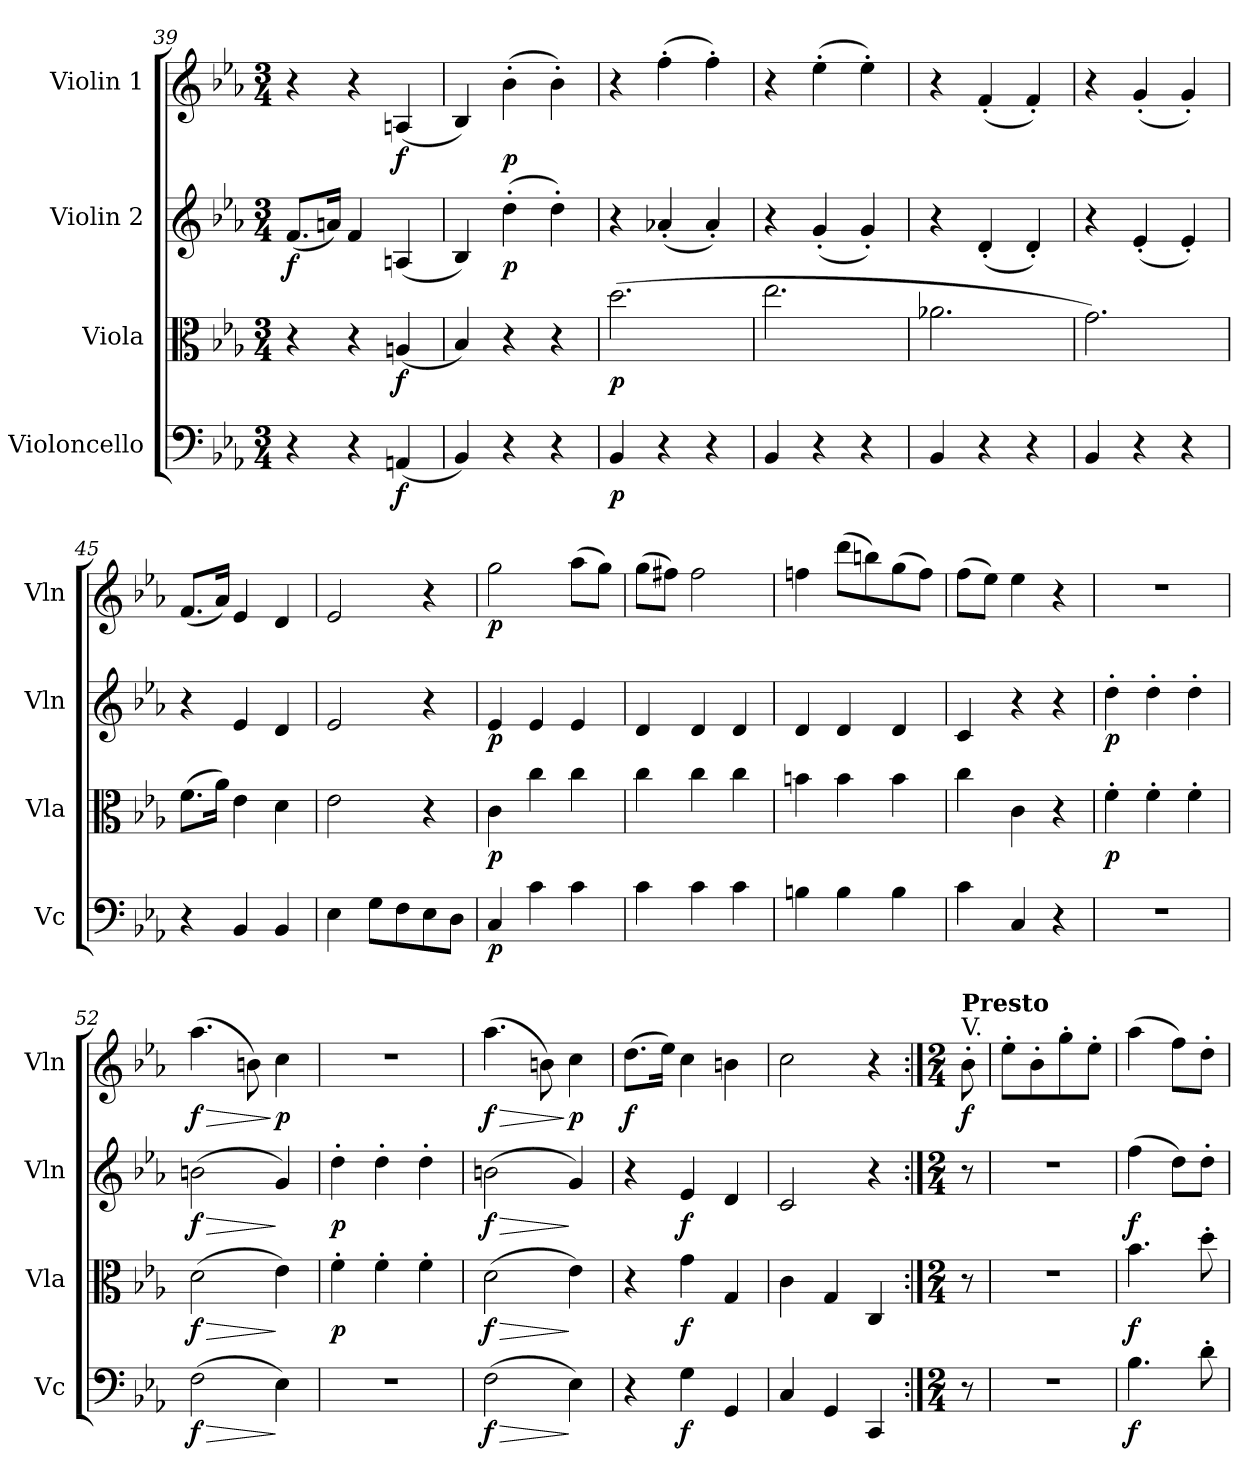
**kern	**dynam	**kern	**dynam	**kern	**dynam	**kern	**dynam
*part4	*part4	*part3	*part3	*part2	*part2	*part1	*part1
*staff4	*staff4	*staff3	*staff3	*staff2	*staff2	*staff1	*staff1
*I"Violoncello	*	*I"Viola	*	*I"Violin 2	*	*I"Violin 1	*
*I'Vc	*	*I'Vla	*	*I'Vln	*	*I'Vln	*
!!LO:LB:g=z
*clefF4	*	*clefC3	*	*clefG2	*	*clefG2	*
*k[b-e-a-]	*	*k[b-e-a-]	*	*k[b-e-a-]	*	*k[b-e-a-]	*
*M3/4	*	*M3/4	*	*M3/4	*	*M3/4	*
=39	=39	=39	=39	=39	=39	=39	=39
!	!	!	!	!	!LO:DY:b	!	!
4r	.	4r	.	(8.f/L	f	4r	.
.	.	.	.	16an/Jk)	.	.	.
4r	.	4r	.	4f/	.	4r	.
!	!LO:DY:b	!	!LO:DY:b	!	!	!	!LO:DY:b
(4AAn/	f	(4An/	f	(4An/	.	(4An/	f
=40	=40	=40	=40	=40	=40	=40	=40
4BB-/)	.	4B-/)	.	4B-/)	.	4B-/)	.
!	!	!	!	!	!LO:DY:b	!	!LO:DY:b
4r	.	4r	.	(4dd'\	p	(4b-'\	p
4r	.	4r	.	4dd'\)	.	4b-'\)	.
=41	=41	=41	=41	=41	=41	=41	=41
!	!LO:DY:b	!	!LO:DY:b	!	!	!	!
4BB-/	p	(2.dd\	p	4r	.	4r	.
4r	.	.	.	(4a-X'/	.	(4ff'\	.
4r	.	.	.	4a-'/)	.	4ff'\)	.
=42	=42	=42	=42	=42	=42	=42	=42
4BB-/	.	2.ee-\	.	4r	.	4r	.
4r	.	.	.	(4g'/	.	(4ee-'\	.
4r	.	.	.	4g'/)	.	4ee-'\)	.
=43	=43	=43	=43	=43	=43	=43	=43
4BB-/	.	2.a-X\	.	4r	.	4r	.
4r	.	.	.	(4d'/	.	(4f'/	.
4r	.	.	.	4d'/)	.	4f'/)	.
=44	=44	=44	=44	=44	=44	=44	=44
4BB-/	.	2.g\)	.	4r	.	4r	.
4r	.	.	.	(4e-'/	.	(4g'/	.
4r	.	.	.	4e-'/)	.	4g'/)	.
!!LO:LB:g=z
=45	=45	=45	=45	=45	=45	=45	=45
4r	.	(8.f\L	.	4r	.	(8.f/L	.
.	.	16a-\Jk)	.	.	.	16a-/Jk)	.
4BB-/	.	4e-\	.	4e-/	.	4e-/	.
4BB-/	.	4d\	.	4d/	.	4d/	.
=46	=46	=46	=46	=46	=46	=46	=46
4E-\	.	2e-\	.	2e-/	.	2e-/	.
8G\L	.	.	.	.	.	.	.
8F\	.	.	.	.	.	.	.
8E-\	.	4r	.	4r	.	4r	.
8D\J	.	.	.	.	.	.	.
=47	=47	=47	=47	=47	=47	=47	=47
!	!LO:DY:b	!	!LO:DY:b	!	!LO:DY:b	!	!LO:DY:b
4C/	p	4c\	p	4e-/	p	2gg\	p
4c\	.	4cc\	.	4e-/	.	.	.
4c\	.	4cc\	.	4e-/	.	(8aa-\L	.
.	.	.	.	.	.	8gg\J)	.
=48	=48	=48	=48	=48	=48	=48	=48
4c\	.	4cc\	.	4d/	.	(8gg\L	.
.	.	.	.	.	.	8ff#X\J)	.
4c\	.	4cc\	.	4d/	.	2ff#\	.
4c\	.	4cc\	.	4d/	.	.	.
=49	=49	=49	=49	=49	=49	=49	=49
4Bn\	.	4bn\	.	4d/	.	4ffn\	.
4B\	.	4b\	.	4d/	.	(8ddd\L	.
.	.	.	.	.	.	8bbn\)	.
4B\	.	4b\	.	4d/	.	(8gg\	.
.	.	.	.	.	.	8ff\J)	.
=50	=50	=50	=50	=50	=50	=50	=50
4c\	.	4cc\	.	4c/	.	(8ff\L	.
.	.	.	.	.	.	8ee-\J)	.
4C/	.	4c\	.	4r	.	4ee-\	.
4r	.	4r	.	4r	.	4r	.
!!LO:LB:g=z
=51	=51	=51	=51	=51	=51	=51	=51
!	!	!	!LO:DY:b	!	!LO:DY:b	!	!
2.r	.	4f'\	p	4dd'\	p	2.r	.
.	.	4f'\	.	4dd'\	.	.	.
.	.	4f'\	.	4dd'\	.	.	.
=52	=52	=52	=52	=52	=52	=52	=52
!	!LO:HP:b	!	!LO:HP:b	!	!LO:HP:b	!	!LO:HP:b
!	!LO:DY:n=1:b	!	!LO:DY:n=1:b	!	!LO:DY:n=1:b	!	!LO:DY:n=1:b
(2F\	> f	(2d\	> f	(2bn\	> f	(4.aa-\	> f
.	.	.	.	.	.	8bn\)	.
!	!	!	!	!	!	!	!LO:DY:n=2:b
4E-\)	]	4e-\)	]	4g/)	]	4cc\	] p
=53	=53	=53	=53	=53	=53	=53	=53
!	!	!	!LO:DY:b	!	!LO:DY:b	!	!
2.r	.	4f'\	p	4dd'\	p	2.r	.
.	.	4f'\	.	4dd'\	.	.	.
.	.	4f'\	.	4dd'\	.	.	.
=54	=54	=54	=54	=54	=54	=54	=54
!	!LO:HP:b	!	!LO:HP:b	!	!LO:HP:b	!	!LO:HP:b
!	!LO:DY:n=1:b	!	!LO:DY:n=1:b	!	!LO:DY:n=1:b	!	!LO:DY:n=1:b
(2F\	> f	(2d\	> f	(2bn\	> f	(4.aa-\	> f
.	.	.	.	.	.	8bn\)	.
!	!	!	!	!	!	!	!LO:DY:n=2:b
4E-\)	]	4e-\)	]	4g/)	]	4cc\	] p
=55	=55	=55	=55	=55	=55	=55	=55
!	!	!	!	!	!	!	!LO:DY:b
4r	.	4r	.	4r	.	(8.dd\L	f
.	.	.	.	.	.	16ee-\Jk)	.
!	!LO:DY:b	!	!LO:DY:b	!	!LO:DY:b	!	!
4G\	f	4g\	f	4e-/	f	4cc\	.
4GG/	.	4G/	.	4d/	.	4bn\	.
=56	=56	=56	=56	=56	=56	=56	=56
4C/	.	4c\	.	2c/	.	2cc\	.
4GG/	.	4G/	.	.	.	.	.
4CC/	.	4C/	.	4r	.	4r	.
!!LO:PB:g=z
=:|!	=:|!	=:|!	=:|!	=:|!	=:|!	=:|!	=:|!
*M2/4	*	*M2/4	*	*M2/4	*	*M2/4	*
!	!	!	!	!	!	!LO:TX:a:t=V.	!
!	!	!	!	!	!	!LO:TX:a:B:t=Presto	!
!	!	!	!	!	!	!	!LO:DY:b
8r	.	8r	.	8r	.	8b-'\	f
=1	=1	=1	=1	=1	=1	=1	=1
2r	.	2r	.	2r	.	8ee-'\L	.
.	.	.	.	.	.	8b-'\	.
.	.	.	.	.	.	8gg'\	.
.	.	.	.	.	.	8ee-'\J	.
=2	=2	=2	=2	=2	=2	=2	=2
!	!LO:DY:b	!	!LO:DY:b	!	!LO:DY:b	!	!
4.B-\	f	4.b-\	f	(4ff\	f	(4aa-\	.
.	.	.	.	8dd\L)	.	8ff\L)	.
8d'\	.	8dd'\	.	8dd'\J	.	8dd'\J	.
=	=	=	=	=	=	=	=
*-	*-	*-	*-	*-	*-	*-	*-
